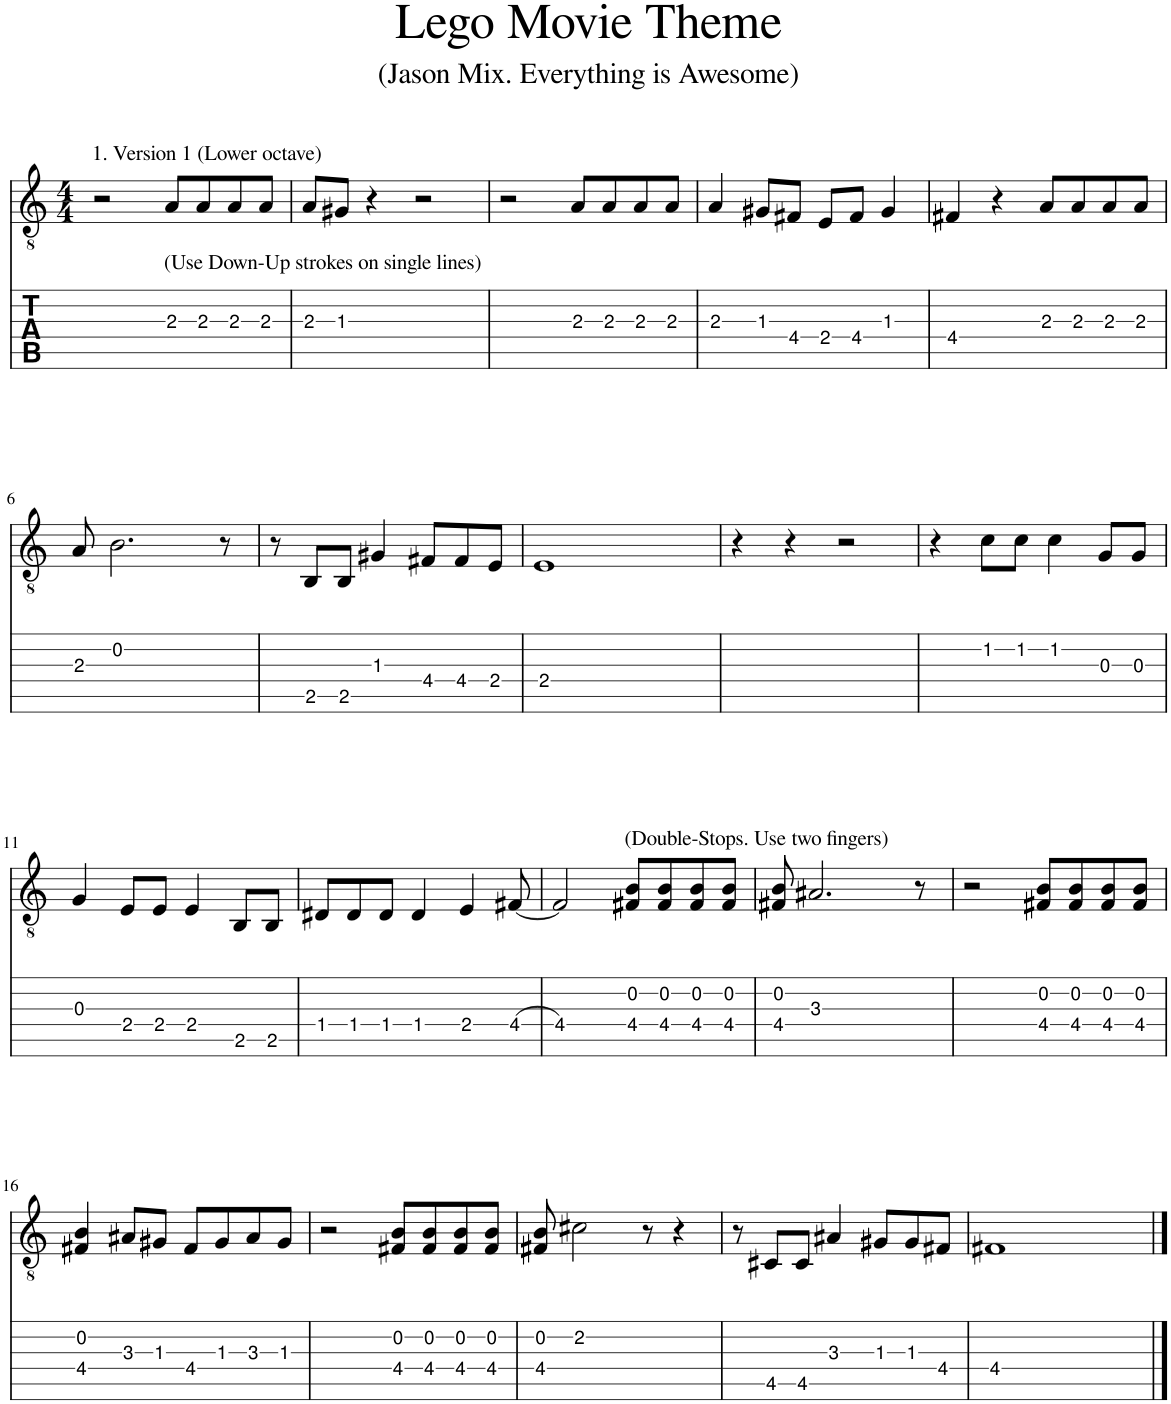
**kern	**kern
*part1	*part1
*staff2	*staff1
*I"Guitar	*
*I'Guit.	*
*stria6	*
*	*clefGv2
*k[]	*k[]
*M4/4	*M4/4
=1	=1
!	!LO:TX:a:t=1. Version 1 (Lower octave)
2r	2r
!LO:TX:a:t=(Use Down-Up strokes on single lines)	!
8AL	8A/L
8AJ	8A/
8AL	8A/
8AJ	8A/J
=2	=2
8AL	8A/L
8G#J	8G#X/J
4r	4r
2r	2r
=3	=3
2r	2r
8AL	8A/L
8AJ	8A/
8AL	8A/
8AJ	8A/J
=4	=4
4A	4A/
8G#L	8G#X/L
8F#J	8F#X/J
8EL	8E/L
8F#J	8F#/J
4G#	4G#/
=5	=5
4F#	4F#X/
4r	4r
8AL	8A/L
8AJ	8A/
8AL	8A/
8AJ	8A/J
!!LO:LB:g=z
=6	=6
8A	8A/
2.B	2.B\
8r	8r
=7	=7
8r	8r
8BB	8BB/L
8BB	8BB/J
4G#	4G#X/
8F#	8F#X/L
8F#L	8F#/
8EJ	8E/J
=8	=8
1E	1E
=9	=9
4r	4r
4r	4r
2r	2r
=10	=10
4r	4r
8cL	8c\L
8cJ	8c\J
4c	4c\
8GL	8G/L
8GJ	8G/J
!!LO:LB:g=z
=11	=11
4G	4G/
8EL	8E/L
8EJ	8E/J
4E	4E/
8BBL	8BB/L
8BBJ	8BB/J
=12	=12
8D#L	8D#X/L
8D#J	8D#/
8D#	8D#/J
4D#	4D#/
4E	4E/
[8F#	[8F#X/
=13	=13
2F#]	2F#/]
!	!LO:TX:a:t=(Double-Stops. Use two fingers)
8F#\ 8B\L	8F#X/ 8B/L
8F#\ 8B\J	8F#/ 8B/
8F#\ 8B\L	8F#/ 8B/
8F#\ 8B\J	8F#/ 8B/J
=14	=14
8F# 8B	8F#X/ 8B/
2.A#	2.A#X/
8r	8r
=15	=15
2r	2r
8F#\ 8B\L	8F#X/ 8B/L
8F#\ 8B\J	8F#/ 8B/
8F#\ 8B\L	8F#/ 8B/
8F#\ 8B\J	8F#/ 8B/J
!!LO:LB:g=z
=16	=16
4F# 4B	4F#X/ 4B/
8A#L	8A#X/L
8G#J	8G#X/J
8F#L	8F#/L
8G#J	8G#/
8A#L	8A#/
8G#J	8G#/J
=17	=17
2r	2r
8F#\ 8B\L	8F#X/ 8B/L
8F#\ 8B\J	8F#/ 8B/
8F#\ 8B\L	8F#/ 8B/
8F#\ 8B\J	8F#/ 8B/J
=18	=18
8F# 8B	8F#X/ 8B/
2c#	2c#X\
8r	8r
4r	4r
=19	=19
8r	8r
8C#	8C#X/L
8C#	8C#/J
4A#	4A#X/
8G#	8G#X/L
8G#L	8G#/
8F#J	8F#X/J
=20	=20
1F#	1F#X
==	==
*-	*-
